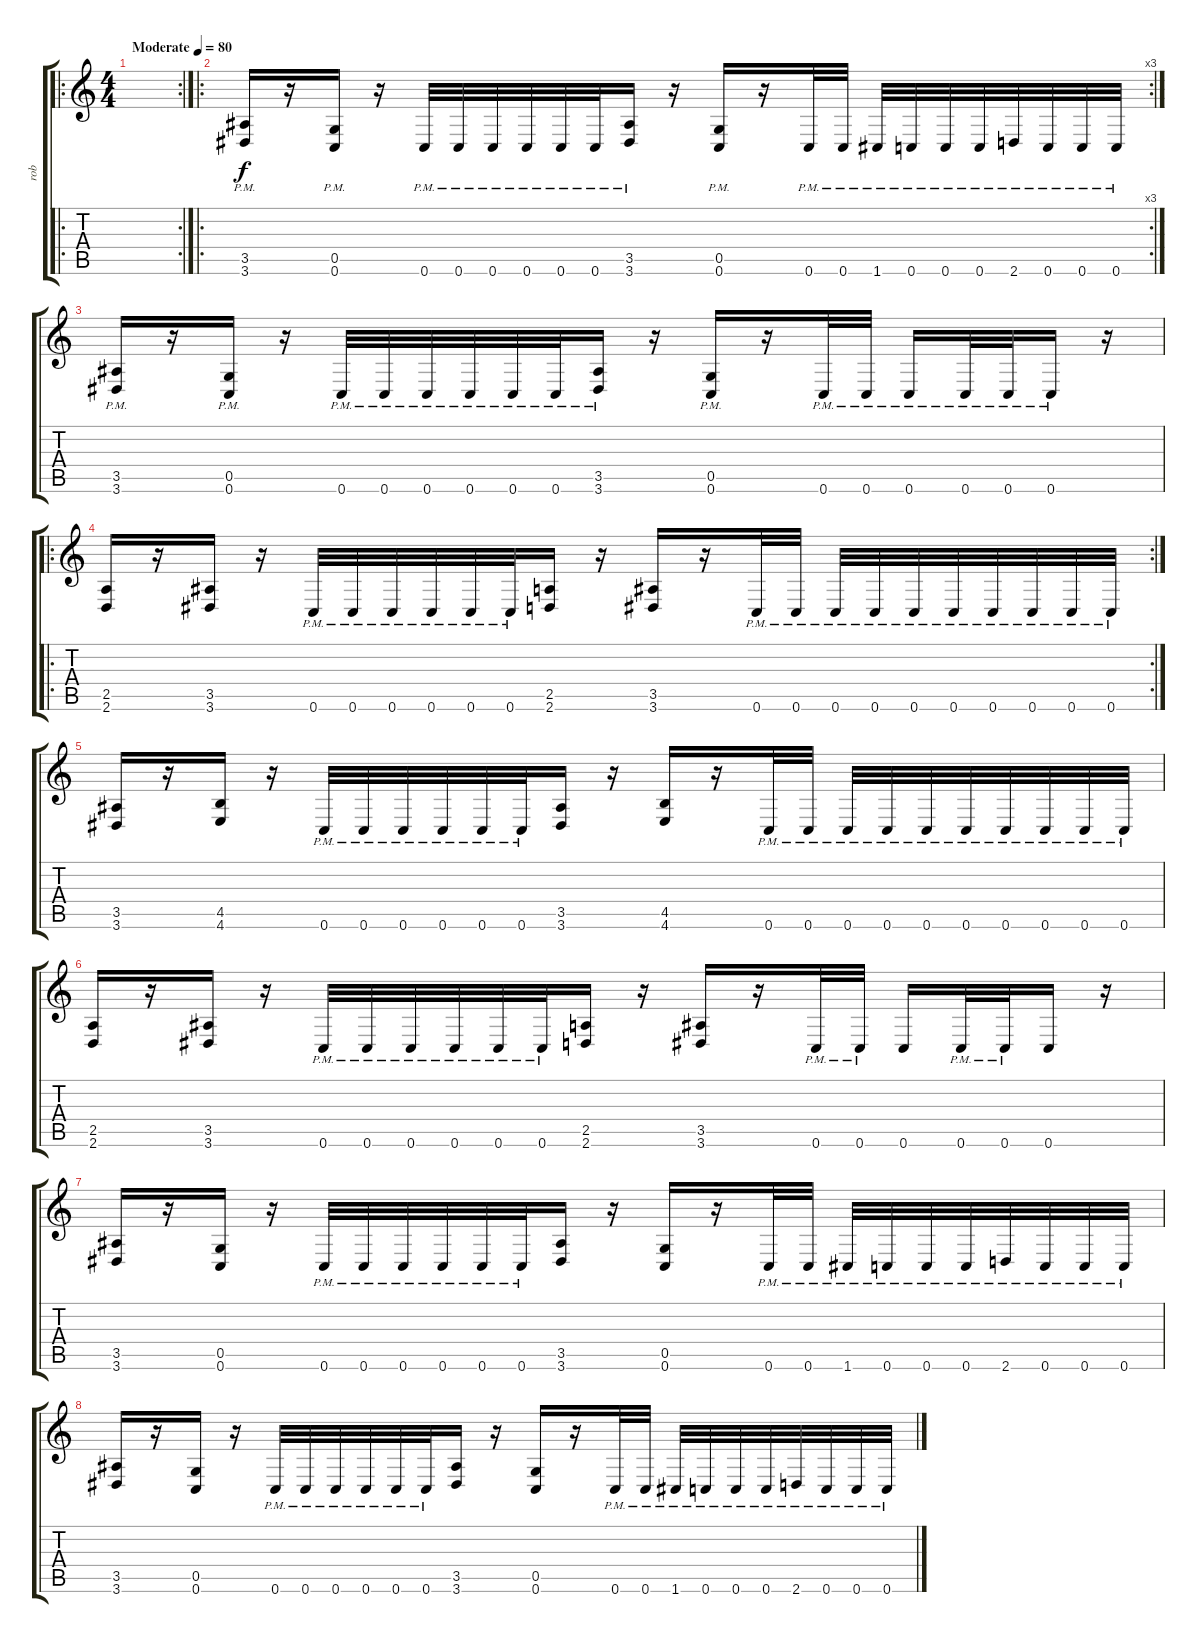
\track ("rob" "rob") {instrument distortionguitar}
\staff {score tabs}
\tuning (D4 A3 F3 C3 G2 C2) {hide}
\ro
\rc 2
\ts (4 4)
\tempo (80 "Moderate")
\clef g2
\ks c
|
\ro
\rc 3
(3.5{pm} 3.6{pm}).16 r.16 (0.5{pm} 0.6{pm}).16 r.16 0.6{pm}.32 0.6{pm}.32 0.6{pm}.32 0.6{pm}.32 0.6{pm}.32 0.6{pm}.32 (3.5{pm} 3.6{pm}).16 r.16 (0.5{pm} 0.6{pm}).16 r.16 0.6{pm}.32 0.6{pm}.32 1.6{pm}.32 0.6{pm}.32 0.6{pm}.32 0.6{pm}.32 2.6{pm}.32 0.6{pm}.32 0.6{pm}.32 0.6{pm}.32 |
(3.5{pm} 3.6{pm}).16 r.16 (0.5{pm} 0.6{pm}).16 r.16 0.6{pm}.32 0.6{pm}.32 0.6{pm}.32 0.6{pm}.32 0.6{pm}.32 0.6{pm}.32 (3.5{pm} 3.6{pm}).16 r.16 (0.5{pm} 0.6{pm}).16 r.16 0.6{pm}.32 0.6{pm}.32 0.6{pm}.16 0.6{pm}.32 0.6{pm}.32 0.6{pm}.16 r.16 |
\ro
\rc 2
(2.5 2.6).16{volume 13} r.16 (3.5 3.6).16 r.16 0.6{pm}.32 0.6{pm}.32 0.6{pm}.32 0.6{pm}.32 0.6{pm}.32 0.6{pm}.32 (2.5 2.6).16 r.16 (3.5 3.6).16 r.16 0.6{pm}.32 0.6{pm}.32 0.6{pm}.32 0.6{pm}.32 0.6{pm}.32 0.6{pm}.32 0.6{pm}.32 0.6{pm}.32 0.6{pm}.32 0.6{pm}.32 |
(3.5 3.6).16 r.16 (4.5 4.6).16 r.16 0.6{pm}.32 0.6{pm}.32 0.6{pm}.32 0.6{pm}.32 0.6{pm}.32 0.6{pm}.32 (3.5 3.6).16 r.16 (4.5 4.6).16 r.16 0.6{pm}.32 0.6{pm}.32 0.6{pm}.32 0.6{pm}.32 0.6{pm}.32 0.6{pm}.32 0.6{pm}.32 0.6{pm}.32 0.6{pm}.32 0.6{pm}.32 |
(2.5 2.6).16 r.16 (3.5 3.6).16 r.16 0.6{pm}.32 0.6{pm}.32 0.6{pm}.32 0.6{pm}.32 0.6{pm}.32 0.6{pm}.32 (2.5 2.6).16 r.16 (3.5 3.6).16 r.16 0.6{pm}.32 0.6{pm}.32 0.6.16 0.6{pm}.32 0.6{pm}.32 0.6.16 r.16 |
(3.5 3.6).16 r.16 (0.5 0.6).16 r.16 0.6{pm}.32 0.6{pm}.32 0.6{pm}.32 0.6{pm}.32 0.6{pm}.32 0.6{pm}.32 (3.5 3.6).16 r.16 (0.5 0.6).16 r.16 0.6{pm}.32 0.6{pm}.32 1.6{pm}.32 0.6{pm}.32 0.6{pm}.32 0.6{pm}.32 2.6{pm}.32 0.6{pm}.32 0.6{pm}.32 0.6{pm}.32 |
(3.5 3.6).16 r.16 (0.5 0.6).16 r.16 0.6{pm}.32 0.6{pm}.32 0.6{pm}.32 0.6{pm}.32 0.6{pm}.32 0.6{pm}.32 (3.5 3.6).16 r.16 (0.5 0.6).16 r.16 0.6{pm}.32 0.6{pm}.32 1.6{pm}.32 0.6{pm}.32 0.6{pm}.32 0.6{pm}.32 2.6{pm}.32 0.6{pm}.32 0.6{pm}.32 0.6{pm}.32
